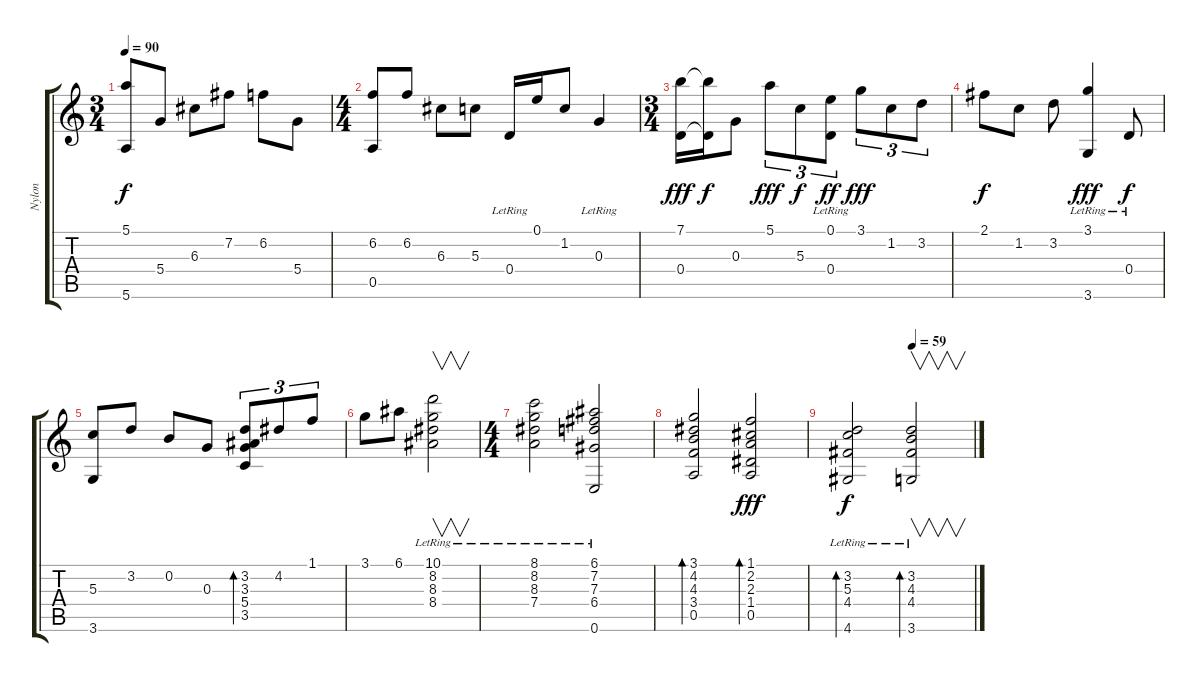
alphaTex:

\track ("Nylon" "Nylon") {instrument acousticguitarnylon}
\staff {score tabs}
\tuning (E4 B3 G3 D3 A2 E2) {hide}
\ts (3 4)
\tempo 90
\clef g2
\ks c
(5.1 5.6).8{dy f} 5.4.8 6.3.8 7.2.8 6.2.8 5.4.8 |
\ts (4 4)
(6.2 0.5).8 6.2.8 6.3.8 5.3.8 0.4{lr}.16 0.1.16 1.2.8 0.3{lr}.4 |
\ts (3 4)
(7.1 0.4).16{dy fff} (7.1{t} 0.4{t}).16{dy f} 0.3.8 5.1.8{tu (3 2) dy fff} 5.3.8{tu (3 2) dy f} (0.1 0.4{lr}).8{tu (3 2) dy ff} 3.1.8{tu (3 2) dy fff} 1.2.8{tu (3 2)} 3.2.8{tu (3 2)} |
2.1.8{dy f} 1.2.8 3.2.8 (3.1{lr} 3.6{lr}).4{dy fff} 0.4{lr}.8{dy f} |
(5.3 3.6).8 3.2.8 0.2.8 0.3.8 (3.2 3.3 5.4 3.5).8{tu (3 2) bd 120} 4.2.8{tu (3 2)} 1.1.8{tu (3 2)} |
3.1.8 6.1.8 (10.1{lr} 8.2 8.3 8.4{lr}).2{v} |
\ts (4 4)
(8.1{lr} 8.2 8.3 7.4).2 (6.1 7.2 7.3 6.4 0.6{lr}).2 |
(3.1 4.2 4.3 3.4 0.5).2{bd 240} (1.1 2.2 2.3 1.4 0.5).2{bd 240 dy fff} |
\tempo (59 0.5)
(3.2 5.3 4.4 4.6{lr}).2{bd 480 dy f} (3.2 4.3 4.4 3.6{lr}).2{v bd 480}
